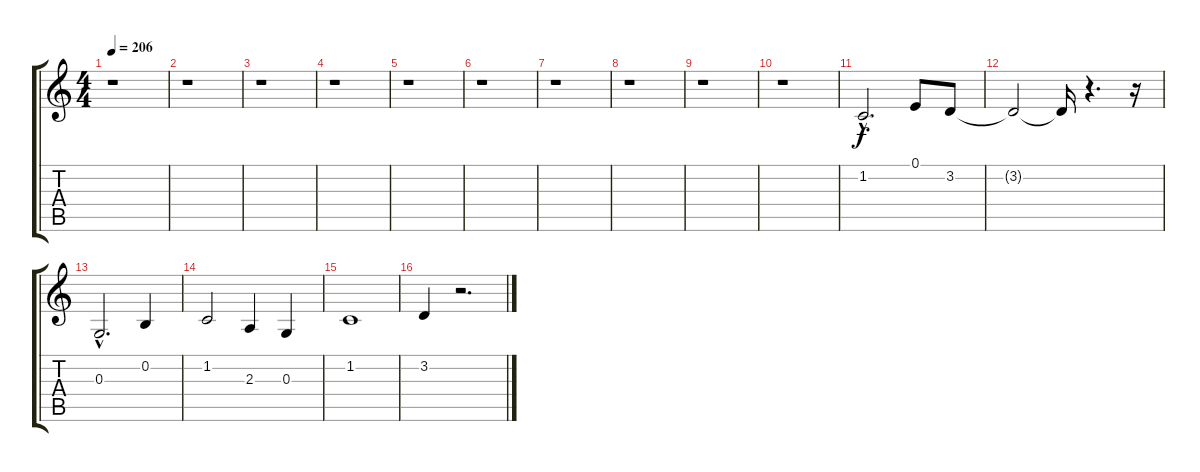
\track "" {instrument trombone}
\staff {score tabs}
\tuning (E4 B3 G3 D3 A2 E2) {hide}
\ts (4 4)
\tempo 206
\clef g2
\ks c
r.1{dy f} |
r.1 |
r.1 |
r.1 |
r.1 |
r.1 |
r.1 |
r.1 |
r.1 |
r.1 |
1.2{hac}.2{d} 0.1.8 3.2.8 |
3.2{t}.2 3.2{t}.16 r.4{d} r.16 |
0.3{hac}.2{d} 0.2.4 |
1.2.2 2.3.4 0.3.4 |
1.2.1 |
3.2.4 r.2{d}
